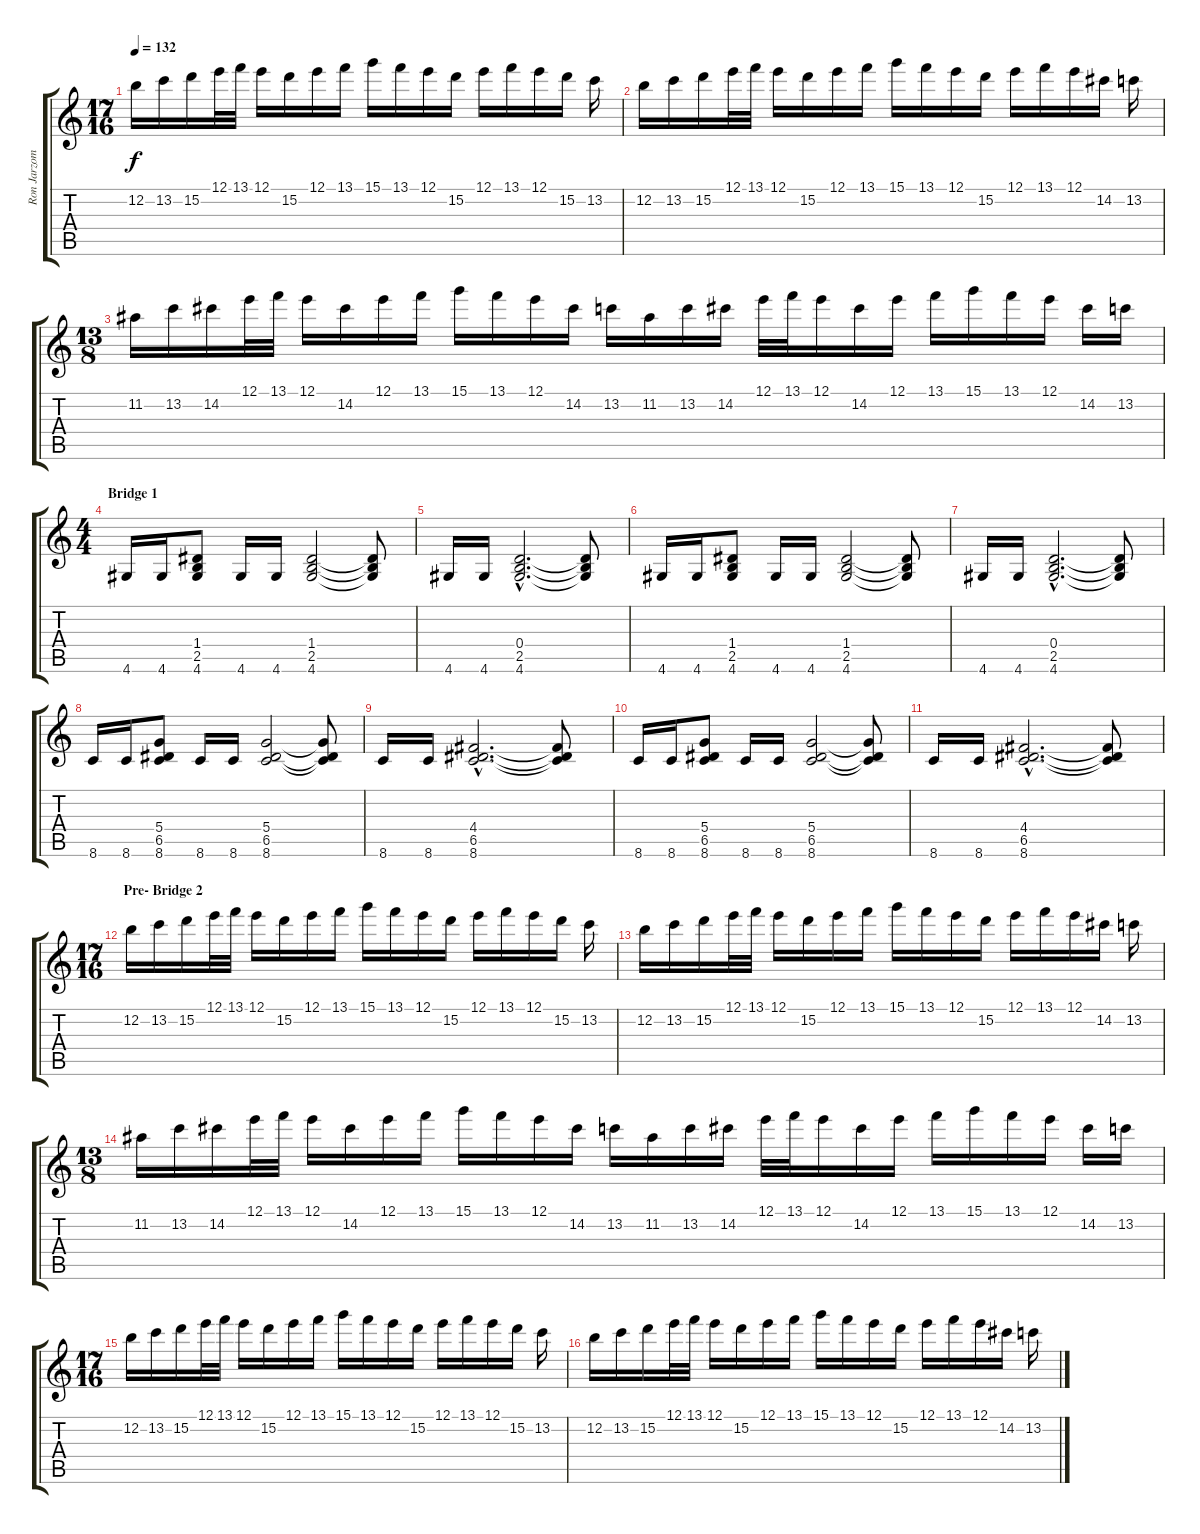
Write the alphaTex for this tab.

\track ("Ron Jarzombek" "Ron Jarzom") {instrument distortionguitar}
\staff {score tabs}
\tuning (E4 B3 G3 D3 A2 E2) {hide}
\ts (17 16)
\tempo 132
\clef g2
\ks c
12.2.16{dy f volume 14} 13.2.16 15.2.16 12.1.32 13.1.32 12.1.16 15.2.16 12.1.16 13.1.16 15.1.16 13.1.16 12.1.16 15.2.16 12.1.16 13.1.16 12.1.16 15.2.16 13.2.16 |
12.2.16 13.2.16 15.2.16 12.1.32 13.1.32 12.1.16 15.2.16 12.1.16 13.1.16 15.1.16 13.1.16 12.1.16 15.2.16 12.1.16 13.1.16 12.1.16 14.2.16 13.2.16 |
\ts (13 8)
11.2.16 13.2.16 14.2.16 12.1.32 13.1.32 12.1.16 14.2.16 12.1.16 13.1.16 15.1.16 13.1.16 12.1.16 14.2.16 13.2.16 11.2.16 13.2.16 14.2.16 12.1.32 13.1.32 12.1.16 14.2.16 12.1.16 13.1.16 15.1.16 13.1.16 12.1.16 14.2.16 13.2.16 |
\ts (4 4)
\section ("" "Bridge 1")
4.6.16{balance 8} 4.6.16 (1.4 2.5 4.6).8 4.6.16 4.6.16 (1.4 2.5 4.6).2 (1.4{t} 2.5{t} 4.6{t}).8 |
4.6.16 4.6.16 (0.4{hac} 2.5{hac} 4.6{hac}).2{d} (0.4{t} 2.5{t} 4.6{t}).8 |
4.6.16 4.6.16 (1.4 2.5 4.6).8 4.6.16 4.6.16 (1.4 2.5 4.6).2 (1.4{t} 2.5{t} 4.6{t}).8 |
4.6.16 4.6.16 (0.4{hac} 2.5{hac} 4.6{hac}).2{d} (0.4{t} 2.5{t} 4.6{t}).8 |
8.6.16 8.6.16 (5.4 6.5 8.6).8 8.6.16 8.6.16 (5.4 6.5 8.6).2 (5.4{t} 6.5{t} 8.6{t}).8 |
8.6.16 8.6.16 (4.4{hac} 6.5{hac} 8.6{hac}).2{d} (4.4{t} 6.5{t} 8.6{t}).8 |
8.6.16 8.6.16 (5.4 6.5 8.6).8 8.6.16 8.6.16 (5.4 6.5 8.6).2 (5.4{t} 6.5{t} 8.6{t}).8 |
8.6.16 8.6.16 (4.4{hac} 6.5{hac} 8.6{hac}).2{d} (4.4{t} 6.5{t} 8.6{t}).8 |
\ts (17 16)
\section ("" "Pre- Bridge 2")
12.2.16{volume 14 balance 0} 13.2.16 15.2.16 12.1.32 13.1.32 12.1.16 15.2.16 12.1.16 13.1.16 15.1.16 13.1.16 12.1.16 15.2.16 12.1.16 13.1.16 12.1.16 15.2.16 13.2.16 |
12.2.16 13.2.16 15.2.16 12.1.32 13.1.32 12.1.16 15.2.16 12.1.16 13.1.16 15.1.16 13.1.16 12.1.16 15.2.16 12.1.16 13.1.16 12.1.16 14.2.16 13.2.16 |
\ts (13 8)
11.2.16 13.2.16 14.2.16 12.1.32 13.1.32 12.1.16 14.2.16 12.1.16 13.1.16 15.1.16 13.1.16 12.1.16 14.2.16 13.2.16 11.2.16 13.2.16 14.2.16 12.1.32 13.1.32 12.1.16 14.2.16 12.1.16 13.1.16 15.1.16 13.1.16 12.1.16 14.2.16 13.2.16 |
\ts (17 16)
12.2.16{volume 14} 13.2.16 15.2.16 12.1.32 13.1.32 12.1.16 15.2.16 12.1.16 13.1.16 15.1.16 13.1.16 12.1.16 15.2.16 12.1.16 13.1.16 12.1.16 15.2.16 13.2.16 |
12.2.16 13.2.16 15.2.16 12.1.32 13.1.32 12.1.16 15.2.16 12.1.16 13.1.16 15.1.16 13.1.16 12.1.16 15.2.16 12.1.16 13.1.16 12.1.16 14.2.16 13.2.16
